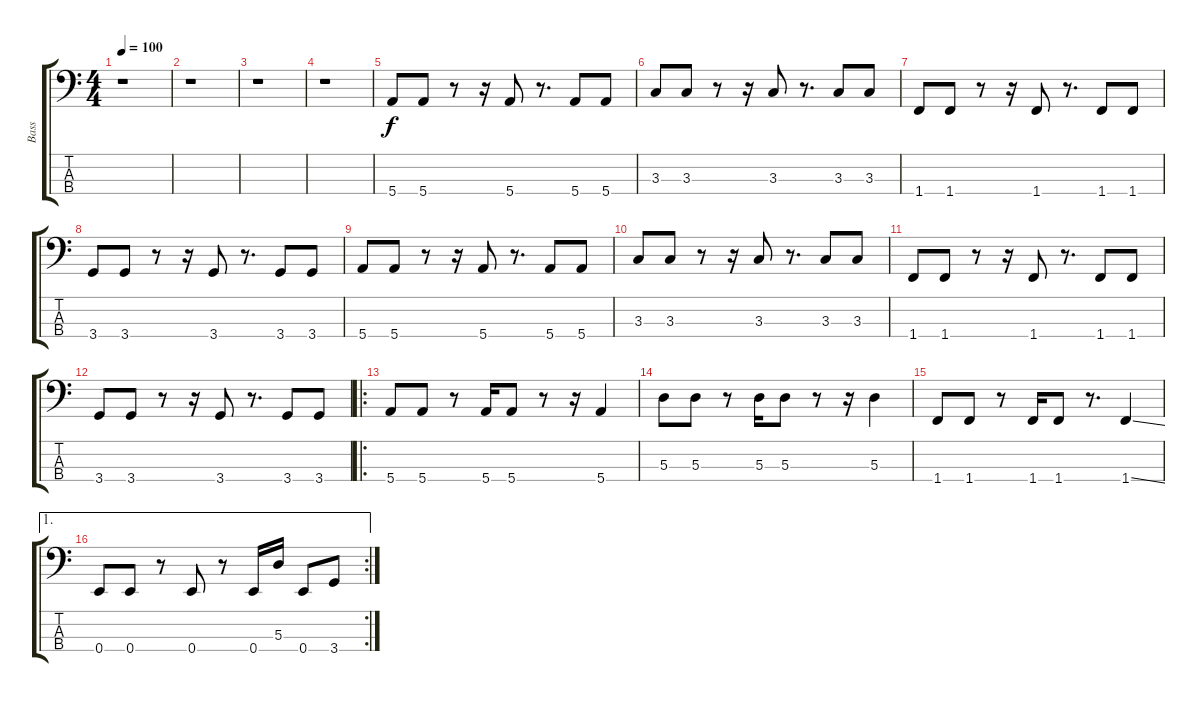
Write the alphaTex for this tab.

\track ("Bass" "Bass") {instrument electricbassfinger}
\staff {score tabs}
\tuning (G2 D2 A1 E1) {hide}
\ts (4 4)
\tempo 100
\clef f4
\ks c
r.1{dy f instrument electricbassfinger} |
r.1 |
r.1 |
r.1 |
5.4.8 5.4.8 r.8 r.16 5.4.8 r.8{d} 5.4.8 5.4.8 |
3.3.8 3.3.8 r.8 r.16 3.3.8 r.8{d} 3.3.8 3.3.8 |
1.4.8 1.4.8 r.8 r.16 1.4.8 r.8{d} 1.4.8 1.4.8 |
3.4.8 3.4.8 r.8 r.16 3.4.8 r.8{d} 3.4.8 3.4.8 |
5.4.8 5.4.8 r.8 r.16 5.4.8 r.8{d} 5.4.8 5.4.8 |
3.3.8 3.3.8 r.8 r.16 3.3.8 r.8{d} 3.3.8 3.3.8 |
1.4.8 1.4.8 r.8 r.16 1.4.8 r.8{d} 1.4.8 1.4.8 |
3.4.8 3.4.8 r.8 r.16 3.4.8 r.8{d} 3.4.8 3.4.8 |
\ro
5.4.8 5.4.8 r.8 5.4.16 5.4.8 r.8 r.16 5.4.4 |
5.3.8 5.3.8 r.8 5.3.16 5.3.8 r.8 r.16 5.3.4 |
1.4.8 1.4.8 r.8 1.4.16 1.4.8 r.8{d} 1.4{ss}.4 |
\ae 1
\rc 2
0.4.8 0.4.8 r.8 0.4.8 r.8 0.4.16 5.3.16 0.4.8 3.4.8
